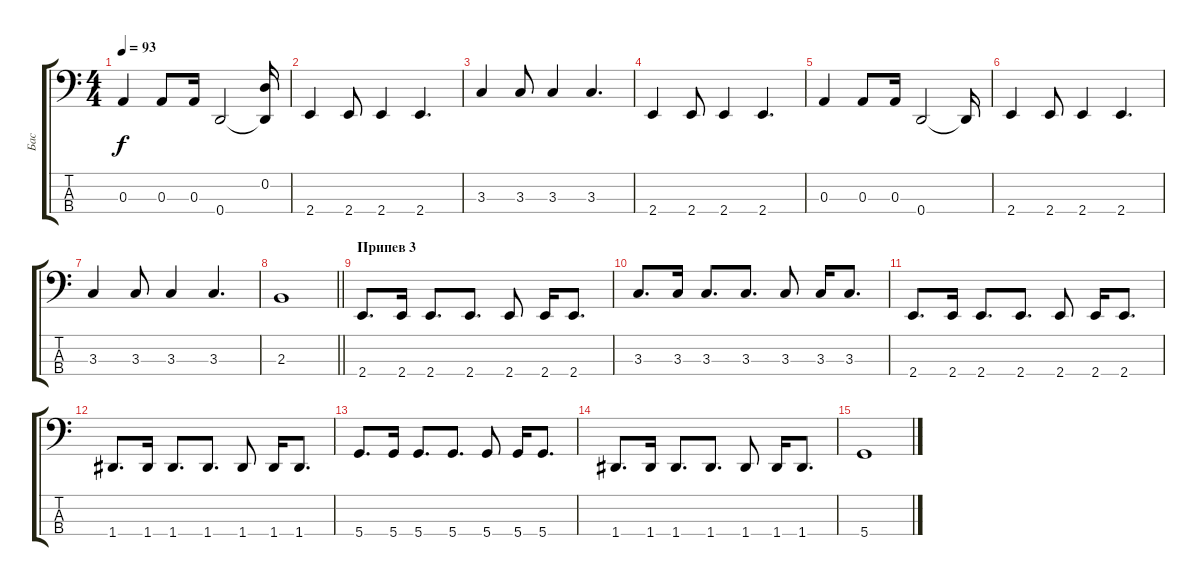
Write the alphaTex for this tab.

\track ("Бас" "Бас") {instrument electricbassfinger}
\staff {score tabs}
\tuning (G2 D2 A1 D1) {hide}
\ts (4 4)
\tempo 93
\clef f4
\ks c
0.3.4{dy f} 0.3.8 0.3.16 0.4.2 (0.2 0.4{t}).16 |
2.4.4 2.4.8 2.4.4 2.4.4{d} |
3.3.4 3.3.8 3.3.4 3.3.4{d} |
2.4.4 2.4.8 2.4.4 2.4.4{d} |
0.3.4 0.3.8 0.3.16 0.4.2 0.4{t}.16 |
2.4.4 2.4.8 2.4.4 2.4.4{d} |
3.3.4 3.3.8 3.3.4 3.3.4{d} |
\barLineRight lightlight
2.3.1 |
\section ("" "Припев 3")
2.4.8{d} 2.4.16 2.4.8{d} 2.4.8{d} 2.4.8 2.4.16 2.4.8{d} |
3.3.8{d} 3.3.16 3.3.8{d} 3.3.8{d} 3.3.8 3.3.16 3.3.8{d} |
2.4.8{d} 2.4.16 2.4.8{d} 2.4.8{d} 2.4.8 2.4.16 2.4.8{d} |
1.4.8{d} 1.4.16 1.4.8{d} 1.4.8{d} 1.4.8 1.4.16 1.4.8{d} |
5.4.8{d} 5.4.16 5.4.8{d} 5.4.8{d} 5.4.8 5.4.16 5.4.8{d} |
1.4.8{d} 1.4.16 1.4.8{d} 1.4.8{d} 1.4.8 1.4.16 1.4.8{d} |
5.4.1
